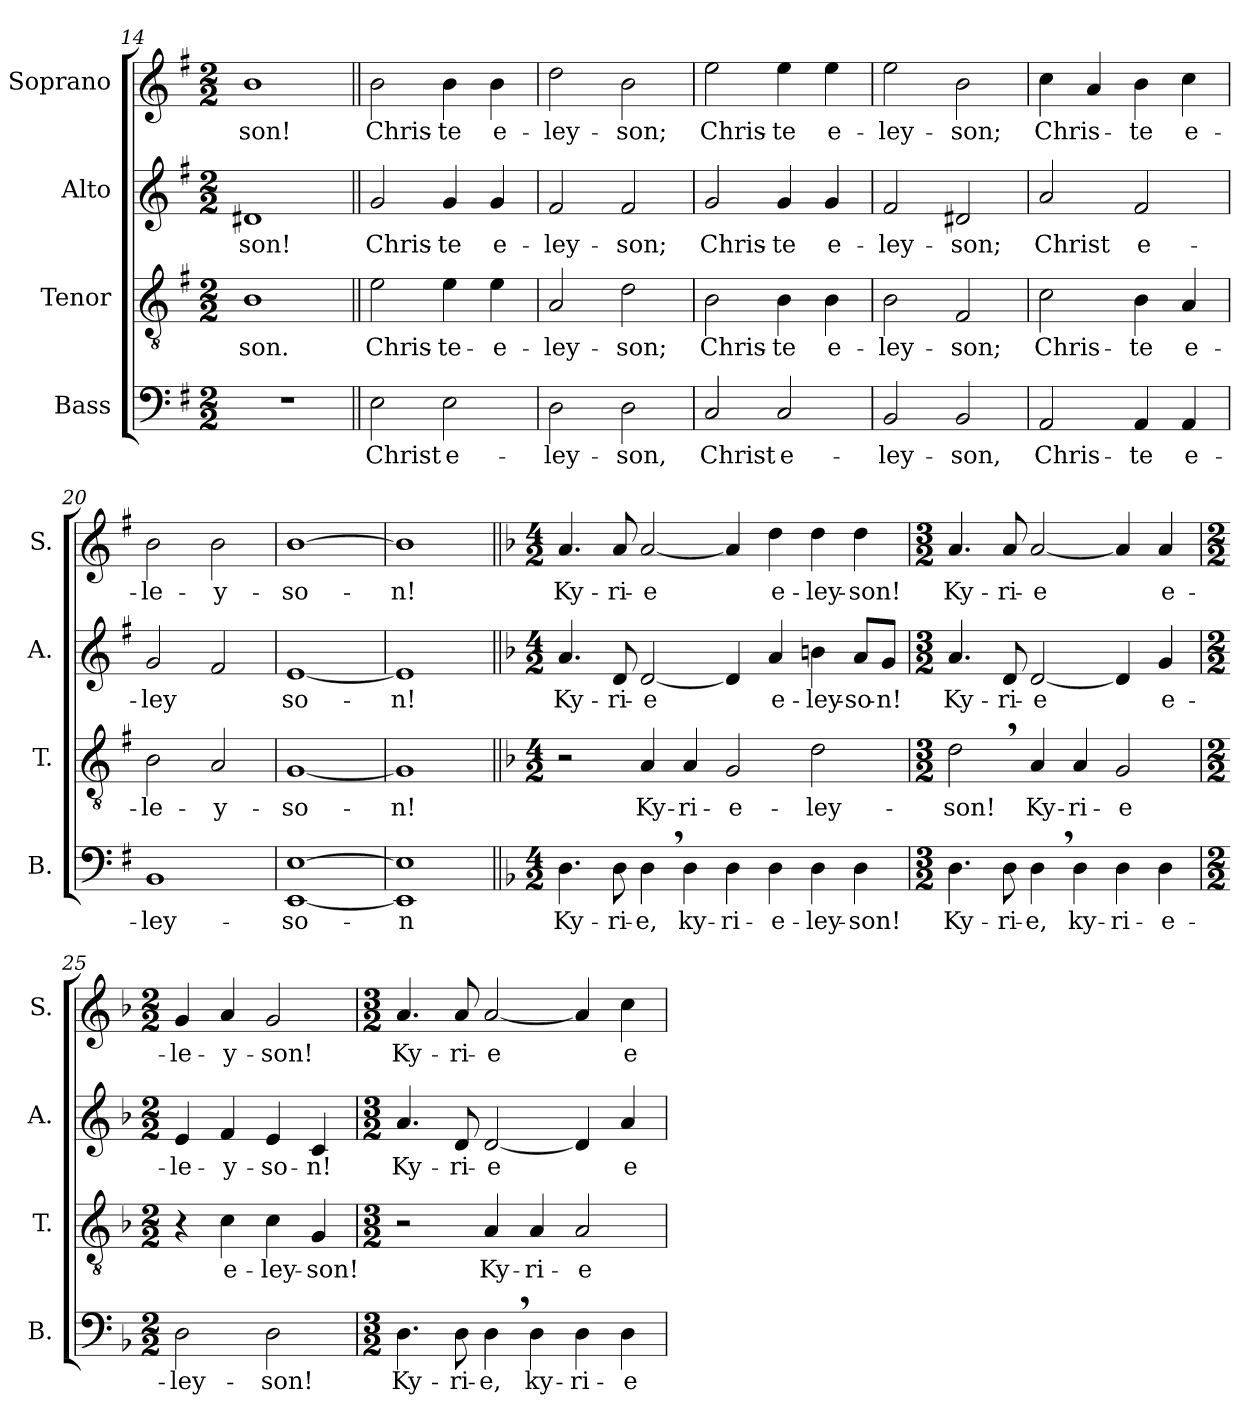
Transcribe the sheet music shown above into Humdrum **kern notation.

**kern	**text	**kern	**text	**kern	**text	**kern	**text
*part4	*part4	*part3	*part3	*part2	*part2	*part1	*part1
*staff4	*staff4	*staff3	*staff3	*staff2	*staff2	*staff1	*staff1
*I"Bass	*	*I"Tenor	*	*I"Alto	*	*I"Soprano	*
*I'B.	*	*I'T.	*	*I'A.	*	*I'S.	*
*clefF4	*	*clefGv2	*	*clefG2	*	*clefG2	*
*k[f#]	*	*k[f#]	*	*k[f#]	*	*k[f#]	*
*M2/2	*	*M2/2	*	*M2/2	*	*M2/2	*
=14	=14	=14	=14	=14	=14	=14	=14
!	!	!	!LO:LY:b	!	!LO:LY:b	!	!LO:LY:b
1r	.	1B	-son.	1d#X	-son!	1b	-son!
=15||	=15||	=15||	=15||	=15||	=15||	=15||	=15||
!	!LO:LY:b	!	!LO:LY:b	!	!LO:LY:b	!	!LO:LY:b
2E\	Christ	2e\	Chris-	2g/	Chris-	2b\	Chris-
!	!LO:LY:b	!	!LO:LY:b	!	!LO:LY:b	!	!LO:LY:b
2E\	e-	4e\	-te-	4g/	-te	4b\	-te
!	!	!	!LO:LY:b	!	!LO:LY:b	!	!LO:LY:b
.	.	4e\	-e-	4g/	e-	4b\	e-
=16	=16	=16	=16	=16	=16	=16	=16
!	!LO:LY:b	!	!LO:LY:b	!	!LO:LY:b	!	!LO:LY:b
2D\	-ley-	2A/	-ley-	2f#/	-ley-	2dd\	-ley-
!	!LO:LY:b	!	!LO:LY:b	!	!LO:LY:b	!	!LO:LY:b
2D\	-son,	2d\	-son;	2f#/	-son;	2b\	-son;
=17	=17	=17	=17	=17	=17	=17	=17
!	!LO:LY:b	!	!LO:LY:b	!	!LO:LY:b	!	!LO:LY:b
2C/	Christ	2B\	Chris-	2g/	Chris-	2ee\	Chris-
!	!LO:LY:b	!	!LO:LY:b	!	!LO:LY:b	!	!LO:LY:b
2C/	e-	4B\	-te	4g/	-te	4ee\	-te
!	!	!	!LO:LY:b	!	!LO:LY:b	!	!LO:LY:b
.	.	4B\	e-	4g/	e-	4ee\	e-
=18	=18	=18	=18	=18	=18	=18	=18
!	!LO:LY:b	!	!LO:LY:b	!	!LO:LY:b	!	!LO:LY:b
2BB/	-ley-	2B\	-ley-	2f#/	-ley-	2ee\	-ley-
!	!LO:LY:b	!	!LO:LY:b	!	!LO:LY:b	!	!LO:LY:b
2BB/	-son,	2F#/	-son;	2d#X/	-son;	2b\	-son;
=19	=19	=19	=19	=19	=19	=19	=19
!	!LO:LY:b	!	!LO:LY:b	!	!LO:LY:b	!	!LO:LY:b
2AA/	Chris-	2c\	Chris-	2a/	Christ	4cc\	Chris-
.	.	.	.	.	.	4a/	.
!	!LO:LY:b	!	!LO:LY:b	!	!LO:LY:b	!	!LO:LY:b
4AA/	-te	4B\	-te	2f#/	e-	4b\	-te
!	!LO:LY:b	!	!LO:LY:b	!	!	!	!LO:LY:b
4AA/	e-	4A/	e-	.	.	4cc\	e-
!!LO:LB:g=z
=20	=20	=20	=20	=20	=20	=20	=20
!	!LO:LY:b	!	!LO:LY:b	!	!LO:LY:b	!	!LO:LY:b
1BB	-ley-	2B\	-le-	2g/	-ley	2b\	-le-
!	!	!	!LO:LY:b	!	!	!	!LO:LY:b
.	.	2A/	-y-	2f#/	.	2b\	-y-
=21	=21	=21	=21	=21	=21	=21	=21
!	!LO:LY:b	!	!LO:LY:b	!	!LO:LY:b	!	!LO:LY:b
[1EE [1E	-so-	[1G	-so-	[1e	so-	[1b	-so-
=22	=22	=22	=22	=22	=22	=22	=22
!	!LO:LY:b	!	!LO:LY:b	!	!LO:LY:b	!	!LO:LY:b
1EE] 1E]	-n	1G]	-n!	1e]	-n!	1b]	-n!
=23||	=23||	=23||	=23||	=23||	=23||	=23||	=23||
*k[b-]	*	*k[b-]	*	*k[b-]	*	*k[b-]	*
*M4/2	*	*M4/2	*	*M4/2	*	*M4/2	*
!	!LO:LY:b	!	!	!	!LO:LY:b	!	!LO:LY:b
4.D\	Ky-	2r	.	4.a/	Ky-	4.a/	Ky-
!	!LO:LY:b	!	!	!	!LO:LY:b	!	!LO:LY:b
8D\	-ri-	.	.	8d/	-ri-	8a/	-ri-
!	!LO:LY:b	!	!LO:LY:b	!	!LO:LY:b	!	!LO:LY:b
4D,\	-e,	4A/	Ky-	[2d/	-e	[2a/	-e
!	!LO:LY:b	!	!LO:LY:b	!	!	!	!
4D\	ky-	4A/	-ri-	.	.	.	.
!	!LO:LY:b	!	!LO:LY:b	!	!	!	!
4D\	-ri-	2G/	-e-	4d/]	.	4a/]	.
!	!LO:LY:b	!	!	!	!LO:LY:b	!	!LO:LY:b
4D\	-e-	.	.	4a/	e-	4dd\	e-
!	!LO:LY:b	!	!LO:LY:b	!	!LO:LY:b	!	!LO:LY:b
4D\	-ley-	2d\	-ley-	4bn\	-ley-	4dd\	-ley-
!	!LO:LY:b	!	!	!	!LO:LY:b	!	!LO:LY:b
4D\	-son!	.	.	8a/L	-so-	4dd\	-son!
!	!	!	!	!	!LO:LY:b	!	!
.	.	.	.	8g/J	-n!	.	.
=24	=24	=24	=24	=24	=24	=24	=24
*M3/2	*	*M3/2	*	*M3/2	*	*M3/2	*
!	!LO:LY:b	!	!LO:LY:b	!	!LO:LY:b	!	!LO:LY:b
4.D\	Ky-	2d,\	-son!	4.a/	Ky-	4.a/	Ky-
!	!LO:LY:b	!	!	!	!LO:LY:b	!	!LO:LY:b
8D\	-ri-	.	.	8d/	-ri-	8a/	-ri-
!	!LO:LY:b	!	!LO:LY:b	!	!LO:LY:b	!	!LO:LY:b
4D,\	-e,	4A/	Ky-	[2d/	-e	[2a/	-e
!	!LO:LY:b	!	!LO:LY:b	!	!	!	!
4D\	ky-	4A/	-ri-	.	.	.	.
!	!LO:LY:b	!	!LO:LY:b	!	!	!	!
4D\	-ri-	2G/	-e	4d/]	.	4a/]	.
!	!LO:LY:b	!	!	!	!LO:LY:b	!	!LO:LY:b
4D\	-e-	.	.	4g/	e-	4a/	e-
=25	=25	=25	=25	=25	=25	=25	=25
*M2/2	*	*M2/2	*	*M2/2	*	*M2/2	*
!	!LO:LY:b	!	!	!	!LO:LY:b	!	!LO:LY:b
2D\	-ley-	4r	.	4e/	-le-	4g/	-le-
!	!	!	!LO:LY:b	!	!LO:LY:b	!	!LO:LY:b
.	.	4c\	e-	4f/	-y-	4a/	-y-
!	!LO:LY:b	!	!LO:LY:b	!	!LO:LY:b	!	!LO:LY:b
2D\	-son!	4c\	-ley-	4e/	-so-	2g/	-son!
!	!	!	!LO:LY:b	!	!LO:LY:b	!	!
.	.	4G/	-son!	4c/	-n!	.	.
!!LO:LB:g=z
=26	=26	=26	=26	=26	=26	=26	=26
*M3/2	*	*M3/2	*	*M3/2	*	*M3/2	*
!	!LO:LY:b	!	!	!	!LO:LY:b	!	!LO:LY:b
4.D\	Ky-	2r	.	4.a/	Ky-	4.a/	Ky-
!	!LO:LY:b	!	!	!	!LO:LY:b	!	!LO:LY:b
8D\	-ri-	.	.	8d/	-ri-	8a/	-ri-
!	!LO:LY:b	!	!LO:LY:b	!	!LO:LY:b	!	!LO:LY:b
4D,\	-e,	4A/	Ky-	[2d/	-e	[2a/	-e
!	!LO:LY:b	!	!LO:LY:b	!	!	!	!
4D\	ky-	4A/	-ri-	.	.	.	.
!	!LO:LY:b	!	!LO:LY:b	!	!	!	!
4D\	-ri-	2A/	-e	4d/]	.	4a/]	.
!	!LO:LY:b	!	!	!	!LO:LY:b	!	!LO:LY:b
4D\	-e-	.	.	4a/	e-	4cc\	e-
=	=	=	=	=	=	=	=
*-	*-	*-	*-	*-	*-	*-	*-
